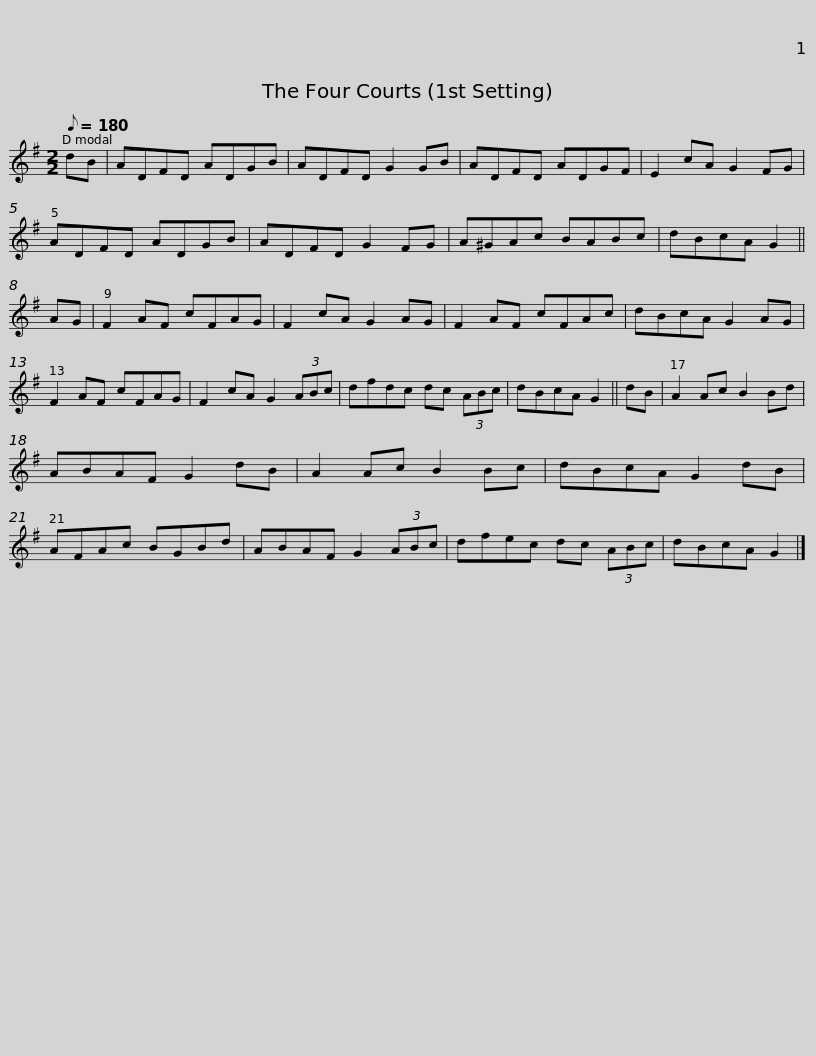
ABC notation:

X:1
L:1/8
Q:1/8=180
M:2/2
I:linebreak $
K:G
V:1 treble
V:1
 dB | ADFD ADGB | ADFD G2 GB | ADFD ADGF | E2 cA G2 FG | %5
 ADFD ADGB |$ ADFD G2 FG | A^GAc BABc | dBcA G2 || AG | %10
 F2 AF cFAG | F2 cA G2 AG | F2 AF cFAc |$ dBcA G2 AG | F2 AF cFAG | %15
 F2 cA G2 (3ABc | dfdc dc (3ABc | dBcA G2 || dB | A2 Ac B2 Bd |$ %20
 ABAF G2 dB | A2 Ac B2 Bc | dBcA G2 dB | AFAc BGBd | ABAF G2 (3ABc | %25
 dfec dc (3ABc |$ dBcA G2 |] %27
